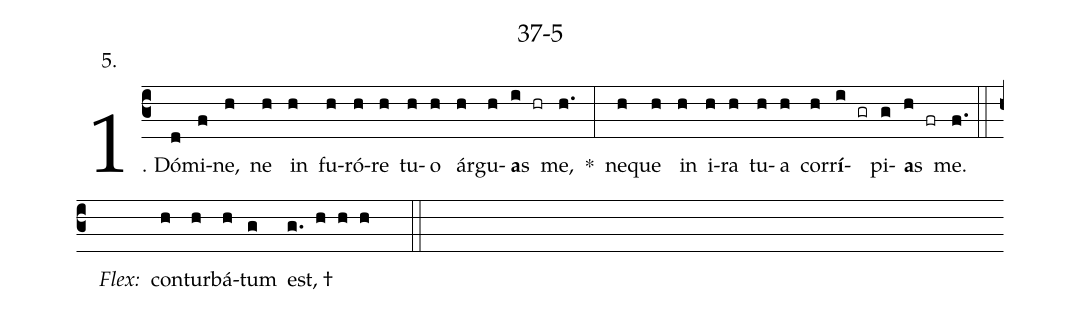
name: 37-5;
annotation: 5.;
%%
(c3)1. Dó(d)mi(f)ne,(h) ne(h) in(h) fu(h)ró(h)re(h) tu(h)o(h) ár(h)gu(h)<b>a</b>s(i hr) me,(h.) *(:) ne(h)que(h) in(h) i(h)ra(h) tu(h)a(h) cor(h)r<b>í</b>(i gr)pi(g)<b>a</b>s(h fr) me.(f.) (::)
<i>Flex:</i>()  con(h)tur(h)bá(h)tum(g) est, †(g. h h h  ::)
